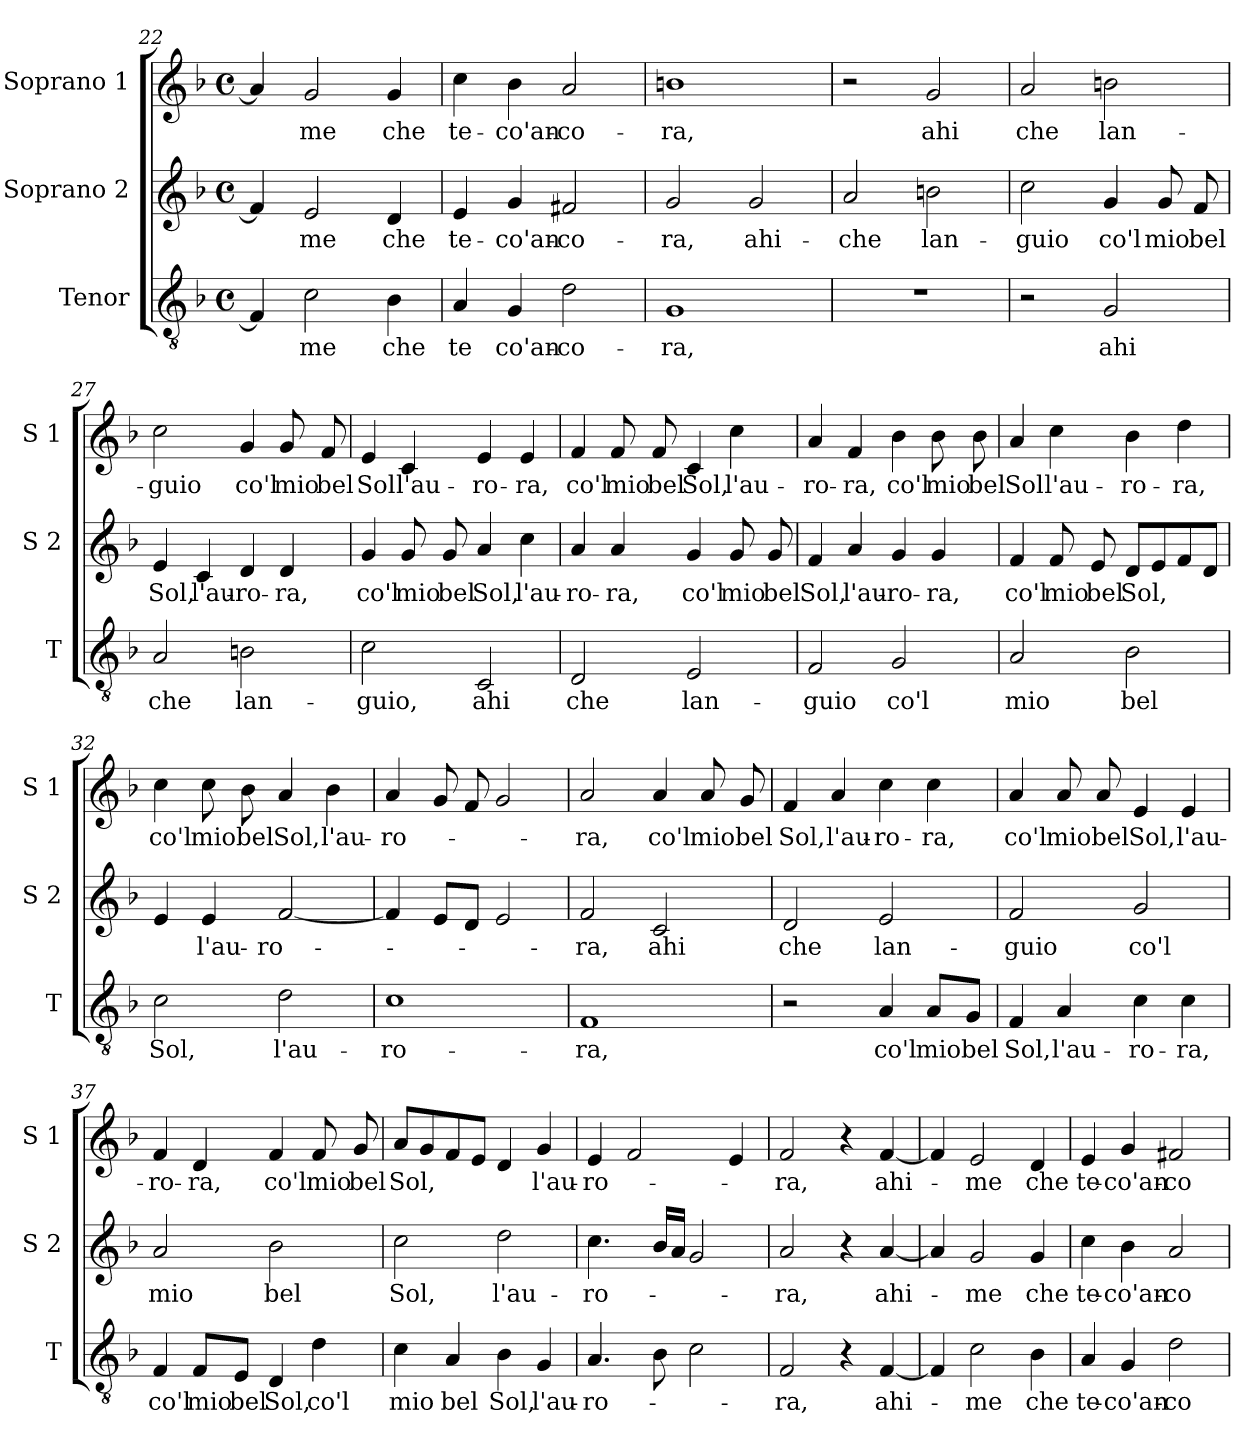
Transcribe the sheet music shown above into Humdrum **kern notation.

**kern	**text	**kern	**text	**kern	**text
*part3	*part3	*part2	*part2	*part1	*part1
*staff3	*staff3	*staff2	*staff2	*staff1	*staff1
*I"Tenor	*	*I"Soprano 2	*	*I"Soprano 1	*
*I'T	*	*I'S 2	*	*I'S 1	*
*clefGv2	*	*clefG2	*	*clefG2	*
*k[b-]	*	*k[b-]	*	*k[b-]	*
*F:	*	*F:	*	*F:	*
*M4/4	*	*M4/4	*	*M4/4	*
*met(c)	*	*met(c)	*	*met(c)	*
=22	=22	=22	=22	=22	=22
4F/]	.	4f/]	.	4a/]	.
!	!LO:LY:b	!	!LO:LY:b	!	!LO:LY:b
2c\	-me	2e/	-me	2g/	-me
!	!LO:LY:b	!	!LO:LY:b	!	!LO:LY:b
4B-\	che	4d/	che	4g/	che
!!LO:LB:g=z
=23	=23	=23	=23	=23	=23
!	!LO:LY:b	!	!LO:LY:b	!	!LO:LY:b
4A/	te	4e/	te-	4cc\	te-
!	!LO:LY:b	!	!LO:LY:b	!	!LO:LY:b
4G/	co'an-	4g/	-co'an-	4b-\	-co'an-
!	!LO:LY:b	!	!LO:LY:b	!	!LO:LY:b
2d\	-co-	2f#X/	-co-	2a/	-co-
=24	=24	=24	=24	=24	=24
!	!LO:LY:b	!	!LO:LY:b	!	!LO:LY:b
1G	-ra,	2g/	-ra,	1bn	-ra,
!	!	!	!LO:LY:b	!	!
.	.	2g/	ahi-	.	.
=25	=25	=25	=25	=25	=25
!	!	!	!LO:LY:b	!	!
1r	.	2a/	-che	2r	.
!	!	!	!LO:LY:b	!	!LO:LY:b
.	.	2bn\	lan-	2g/	ahi
=26	=26	=26	=26	=26	=26
!	!	!	!LO:LY:b	!	!LO:LY:b
2r	.	2cc\	-guio	2a/	che
!	!LO:LY:b	!	!LO:LY:b	!	!LO:LY:b
2G/	ahi	4g/	co'l	2bn\	lan-
!	!	!	!LO:LY:b	!	!
.	.	8g/	mio	.	.
!	!	!	!LO:LY:b	!	!
.	.	8f/	bel	.	.
!!LO:LB:g=z
=27	=27	=27	=27	=27	=27
!	!LO:LY:b	!	!LO:LY:b	!	!LO:LY:b
2A/	che	4e/	Sol,	2cc\	-guio
!	!	!	!LO:LY:b	!	!
.	.	4c/	l'au-	.	.
!	!LO:LY:b	!	!LO:LY:b	!	!LO:LY:b
2Bn\	lan-	4d/	-ro-	4g/	co'l
!	!	!	!LO:LY:b	!	!LO:LY:b
.	.	4d/	-ra,	8g/	mio
!	!	!	!	!	!LO:LY:b
.	.	.	.	8f/	bel
=28	=28	=28	=28	=28	=28
!	!LO:LY:b	!	!LO:LY:b	!	!LO:LY:b
2c\	-guio,	4g/	co'l	4e/	Sol
!	!	!	!LO:LY:b	!	!LO:LY:b
.	.	8g/	mio	4c/	l'au-
!	!	!	!LO:LY:b	!	!
.	.	8g/	bel	.	.
!	!LO:LY:b	!	!LO:LY:b	!	!LO:LY:b
2C/	ahi	4a/	Sol,	4e/	-ro-
!	!	!	!LO:LY:b	!	!LO:LY:b
.	.	4cc\	l'au-	4e/	-ra,
=29	=29	=29	=29	=29	=29
!	!LO:LY:b	!	!LO:LY:b	!	!LO:LY:b
2D/	che	4a/	-ro-	4f/	co'l
!	!	!	!LO:LY:b	!	!LO:LY:b
.	.	4a/	-ra,	8f/	mio
!	!	!	!	!	!LO:LY:b
.	.	.	.	8f/	bel
!	!LO:LY:b	!	!LO:LY:b	!	!LO:LY:b
2E/	lan-	4g/	co'l	4c/	Sol,
!	!	!	!LO:LY:b	!	!LO:LY:b
.	.	8g/	mio	4cc\	l'au-
!	!	!	!LO:LY:b	!	!
.	.	8g/	bel	.	.
=30	=30	=30	=30	=30	=30
!	!LO:LY:b	!	!LO:LY:b	!	!LO:LY:b
2F/	-guio	4f/	Sol,	4a/	-ro-
!	!	!	!LO:LY:b	!	!LO:LY:b
.	.	4a/	l'au-	4f/	-ra,
!	!LO:LY:b	!	!LO:LY:b	!	!LO:LY:b
2G/	co'l	4g/	-ro-	4b-\	co'l
!	!	!	!LO:LY:b	!	!LO:LY:b
.	.	4g/	-ra,	8b-\	mio
!	!	!	!	!	!LO:LY:b
.	.	.	.	8b-\	bel
!!LO:PB:g=z
=31	=31	=31	=31	=31	=31
!	!LO:LY:b	!	!LO:LY:b	!	!LO:LY:b
2A/	mio	4f/	co'l	4a/	Sol
!	!	!	!LO:LY:b	!	!LO:LY:b
.	.	8f/	mio	4cc\	l'au-
!	!	!	!LO:LY:b	!	!
.	.	8e/	bel	.	.
!	!LO:LY:b	!	!LO:LY:b	!	!LO:LY:b
2B-\	bel	8d/L	Sol,	4b-\	-ro-
.	.	8e/	.	.	.
!	!	!	!	!	!LO:LY:b
.	.	8f/	.	4dd\	-ra,
.	.	8d/J	.	.	.
=32	=32	=32	=32	=32	=32
!	!LO:LY:b	!	!	!	!LO:LY:b
2c\	Sol,	4e/	.	4cc\	co'l
!	!	!	!LO:LY:b	!	!LO:LY:b
.	.	4e/	l'au-	8cc\	mio
!	!	!	!	!	!LO:LY:b
.	.	.	.	8b-\	bel
!	!LO:LY:b	!	!LO:LY:b	!	!LO:LY:b
2d\	l'au-	[2f/	-ro-	4a/	Sol,
!	!	!	!	!	!LO:LY:b
.	.	.	.	4b-\	l'au-
=33	=33	=33	=33	=33	=33
!	!LO:LY:b	!	!	!	!LO:LY:b
1c	-ro-	4f/]	.	4a/	-ro-
.	.	8e/L	.	8g/	.
.	.	8d/J	.	8f/	.
.	.	2e/	.	2g/	.
=34	=34	=34	=34	=34	=34
!	!LO:LY:b	!	!LO:LY:b	!	!LO:LY:b
1F	-ra,	2f/	-ra,	2a/	-ra,
!	!	!	!LO:LY:b	!	!LO:LY:b
.	.	2c/	ahi	4a/	co'l
!	!	!	!	!	!LO:LY:b
.	.	.	.	8a/	mio
!	!	!	!	!	!LO:LY:b
.	.	.	.	8g/	bel
!!LO:LB:g=z
=35	=35	=35	=35	=35	=35
!	!	!	!LO:LY:b	!	!LO:LY:b
2r	.	2d/	che	4f/	Sol,
!	!	!	!	!	!LO:LY:b
.	.	.	.	4a/	l'au-
!	!LO:LY:b	!	!LO:LY:b	!	!LO:LY:b
4A/	co'l	2e/	lan-	4cc\	-ro-
!	!LO:LY:b	!	!	!	!LO:LY:b
8A/L	mio	.	.	4cc\	-ra,
!	!LO:LY:b	!	!	!	!
8G/J	bel	.	.	.	.
=36	=36	=36	=36	=36	=36
!	!LO:LY:b	!	!LO:LY:b	!	!LO:LY:b
4F/	Sol,	2f/	-guio	4a/	co'l
!	!LO:LY:b	!	!	!	!LO:LY:b
4A/	l'au-	.	.	8a/	mio
!	!	!	!	!	!LO:LY:b
.	.	.	.	8a/	bel
!	!LO:LY:b	!	!LO:LY:b	!	!LO:LY:b
4c\	-ro-	2g/	co'l	4e/	Sol,
!	!LO:LY:b	!	!	!	!LO:LY:b
4c\	-ra,	.	.	4e/	l'au-
=37	=37	=37	=37	=37	=37
!	!LO:LY:b	!	!LO:LY:b	!	!LO:LY:b
4F/	co'l	2a/	mio	4f/	-ro-
!	!LO:LY:b	!	!	!	!LO:LY:b
8F/L	mio	.	.	4d/	-ra,
!	!LO:LY:b	!	!	!	!
8E/J	bel	.	.	.	.
!	!LO:LY:b	!	!LO:LY:b	!	!LO:LY:b
4D/	Sol,	2b-\	bel	4f/	co'l
!	!LO:LY:b	!	!	!	!LO:LY:b
4d\	co'l	.	.	8f/	mio
!	!	!	!	!	!LO:LY:b
.	.	.	.	8g/	bel
=38	=38	=38	=38	=38	=38
!	!LO:LY:b	!	!LO:LY:b	!	!LO:LY:b
4c\	mio	2cc\	Sol,	8a/L	Sol,
.	.	.	.	8g/	.
!	!LO:LY:b	!	!	!	!
4A/	bel	.	.	8f/	.
.	.	.	.	8e/J	.
!	!LO:LY:b	!	!LO:LY:b	!	!
4B-\	Sol,	2dd\	l'au-	4d/	.
!	!LO:LY:b	!	!	!	!LO:LY:b
4G/	l'au-	.	.	4g/	l'au-
!!LO:LB:g=z
=39	=39	=39	=39	=39	=39
!	!LO:LY:b	!	!LO:LY:b	!	!LO:LY:b
4.A/	-ro-	4.cc\	-ro-	4e/	-ro-
.	.	.	.	2f/	.
8B-\	.	16b-/LL	.	.	.
.	.	16a/JJ	.	.	.
2c\	.	2g/	.	.	.
.	.	.	.	4e/	.
=40	=40	=40	=40	=40	=40
!	!LO:LY:b	!	!LO:LY:b	!	!LO:LY:b
2F/	-ra,	2a/	-ra,	2f/	-ra,
4r	.	4r	.	4r	.
!	!LO:LY:b	!	!LO:LY:b	!	!LO:LY:b
[4F/	ahi-	[4a/	ahi-	[4f/	ahi-
=41	=41	=41	=41	=41	=41
4F/]	.	4a/]	.	4f/]	.
!	!LO:LY:b	!	!LO:LY:b	!	!LO:LY:b
2c\	-me	2g/	-me	2e/	-me
!	!LO:LY:b	!	!LO:LY:b	!	!LO:LY:b
4B-\	che	4g/	che	4d/	che
=42	=42	=42	=42	=42	=42
!	!LO:LY:b	!	!LO:LY:b	!	!LO:LY:b
4A/	te-	4cc\	te-	4e/	te-
!	!LO:LY:b	!	!LO:LY:b	!	!LO:LY:b
4G/	-co'an-	4b-\	-co'an-	4g/	-co'an-
!	!LO:LY:b	!	!LO:LY:b	!	!LO:LY:b
2d\	-co-	2a/	-co-	2f#X/	-co-
=	=	=	=	=	=
*-	*-	*-	*-	*-	*-
